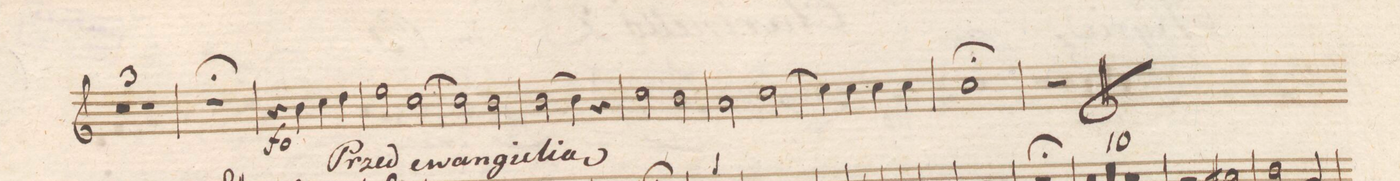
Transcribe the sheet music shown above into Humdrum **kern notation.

**kern	**dynam
*I"Clarinetto 2do in B♭	*
*clefG2	*
*k[b-e-]	*
*met(c)	*
*M4/4	*
4r	.
4a\	f
4b-\	.
4cc\	.
=110	=110
2dd\	.
[2b-\	.
=111	=111
2b-\]	.
2a\	.
=112	=112
[2a\	.
4a\]	.
4r	.
=113	=113
2b-\	.
2a\	.
=114	=114
2g\	.
[2b-\	.
=115	=115
4b-\]	.
4b-\	.
4b-\	.
4b-\	.
=116	=116
1b-\;	.
=117	=117
1r	.
==	==
*-	*-
